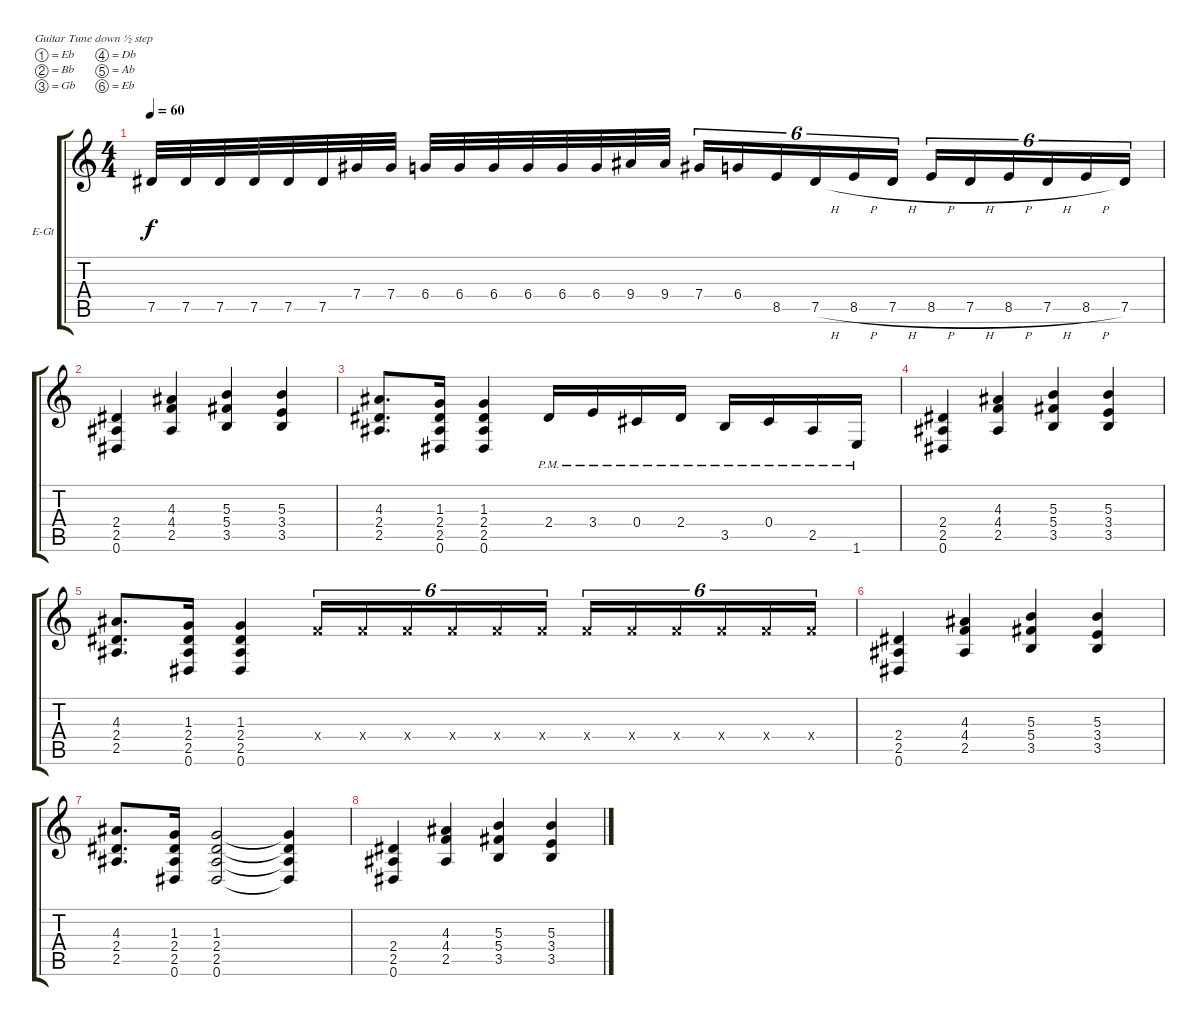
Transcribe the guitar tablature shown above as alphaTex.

\bracketExtendMode groupsimilarinstruments
\firstSystemTrackNameOrientation horizontal
\otherSystemsTrackNameOrientation horizontal
\track ("guitar 1" "E-Gt") {instrument overdrivenguitar}
\staff {score tabs}
\tuning (Eb4 Bb3 Gb3 Db3 Ab2 Eb2)
\ts (4 4)
\tempo 60
\clef g2
\ks c
7.5.32{dy f} 7.5.32 7.5.32 7.5.32 7.5.32 7.5.32 7.4.32 7.4.32 6.4.32 6.4.32 6.4.32 6.4.32 6.4.32 6.4.32 9.4.32 9.4.32 7.4.16{tu (6 4)} 6.4.16{tu (6 4)} 8.5.16{tu (6 4)} 7.5{h}.16{tu (6 4)} 8.5{h}.16{tu (6 4)} 7.5{h}.16{tu (6 4)} 8.5{h}.16{tu (6 4)} 7.5{h}.16{tu (6 4)} 8.5{h}.16{tu (6 4)} 7.5{h}.16{tu (6 4)} 8.5{h}.16{tu (6 4)} 7.5.16{tu (6 4)} |
(2.4 2.5 0.6).4 (4.3 4.4 2.5).4 (5.3 5.4 3.5).4 (5.3 3.4 3.5).4 |
(4.3 2.4 2.5).8{d} (1.3 2.4 2.5 0.6).16 (1.3 2.4 2.5 0.6).4 2.4{pm}.16 3.4{pm}.16 0.4{pm}.16 2.4{pm}.16 3.5{pm}.16 0.4{pm}.16 2.5{pm}.16 1.6{pm}.16 |
(2.4 2.5 0.6).4 (4.3 4.4 2.5).4 (5.3 5.4 3.5).4 (5.3 3.4 3.5).4 |
(4.3 2.4 2.5).8{d} (1.3 2.4 2.5 0.6).16 (1.3 2.4 2.5 0.6).4 4.4{x}.16{tu (6 4)} 4.4{x}.16{tu (6 4)} 4.4{x}.16{tu (6 4)} 4.4{x}.16{tu (6 4)} 4.4{x}.16{tu (6 4)} 4.4{x}.16{tu (6 4)} 4.4{x}.16{tu (6 4)} 4.4{x}.16{tu (6 4)} 4.4{x}.16{tu (6 4)} 4.4{x}.16{tu (6 4)} 4.4{x}.16{tu (6 4)} 4.4{x}.16{tu (6 4)} |
(2.4 2.5 0.6).4 (4.3 4.4 2.5).4 (5.3 5.4 3.5).4 (5.3 3.4 3.5).4 |
(4.3 2.4 2.5).8{d} (1.3 2.4 2.5 0.6).16 (1.3 2.4 2.5 0.6).2 (1.3{t} 2.4{t} 2.5{t} 0.6{t}).4 |
(2.4 2.5 0.6).4 (4.3 4.4 2.5).4 (5.3 5.4 3.5).4 (5.3 3.4 3.5).4
